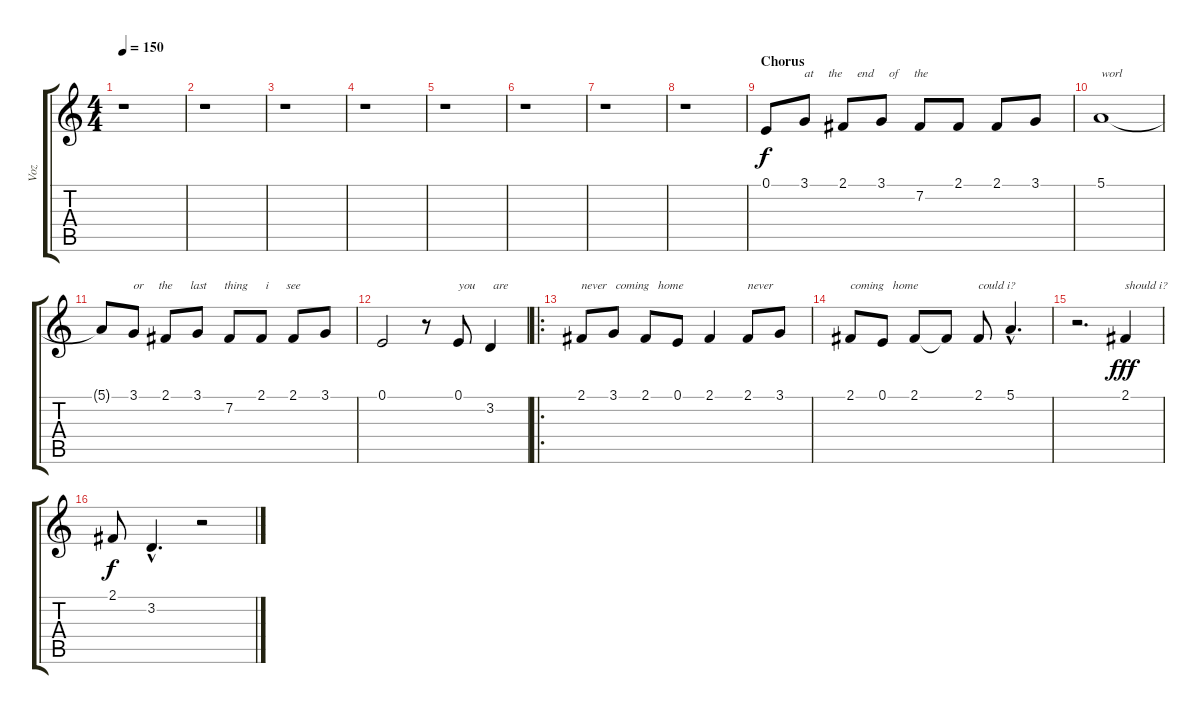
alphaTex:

\track ("Voz" "Voz") {instrument flute}
\staff {score tabs}
\tuning (E4 B3 G3 D3 A2 E2) {hide}
\ts (4 4)
\tempo 150
\clef g2
\ks c
r.1{dy f} |
r.1 |
r.1 |
r.1 |
r.1 |
r.1 |
r.1 |
r.1 |
\section ("" "Chorus")
0.1.8 3.1.8{txt "at     the     end     of     the "} 2.1.8 3.1.8 7.2.8 2.1.8 2.1.8 3.1.8 |
5.1.1{txt "worl"} |
5.1{t}.8 3.1.8{txt "or     the      last      thing      i      see"} 2.1.8 3.1.8 7.2.8 2.1.8 2.1.8 3.1.8 |
0.1.2 r.8 0.1.8{txt "you"} 3.2.4{txt " are"} |
\ro
2.1.8{txt "never   coming   home"} 3.1.8 2.1.8 0.1.8 2.1.4 2.1.8{txt "never "} 3.1.8 |
2.1.8{txt "coming   home"} 0.1.8 2.1.8 2.1{t}.8 2.1.8{txt "could i? "} 5.1{hac}.4{d} |
r.2{d} 2.1.4{txt "should i?" dy fff} |
2.1.8{dy f} 3.2{hac}.4{d} r.2
